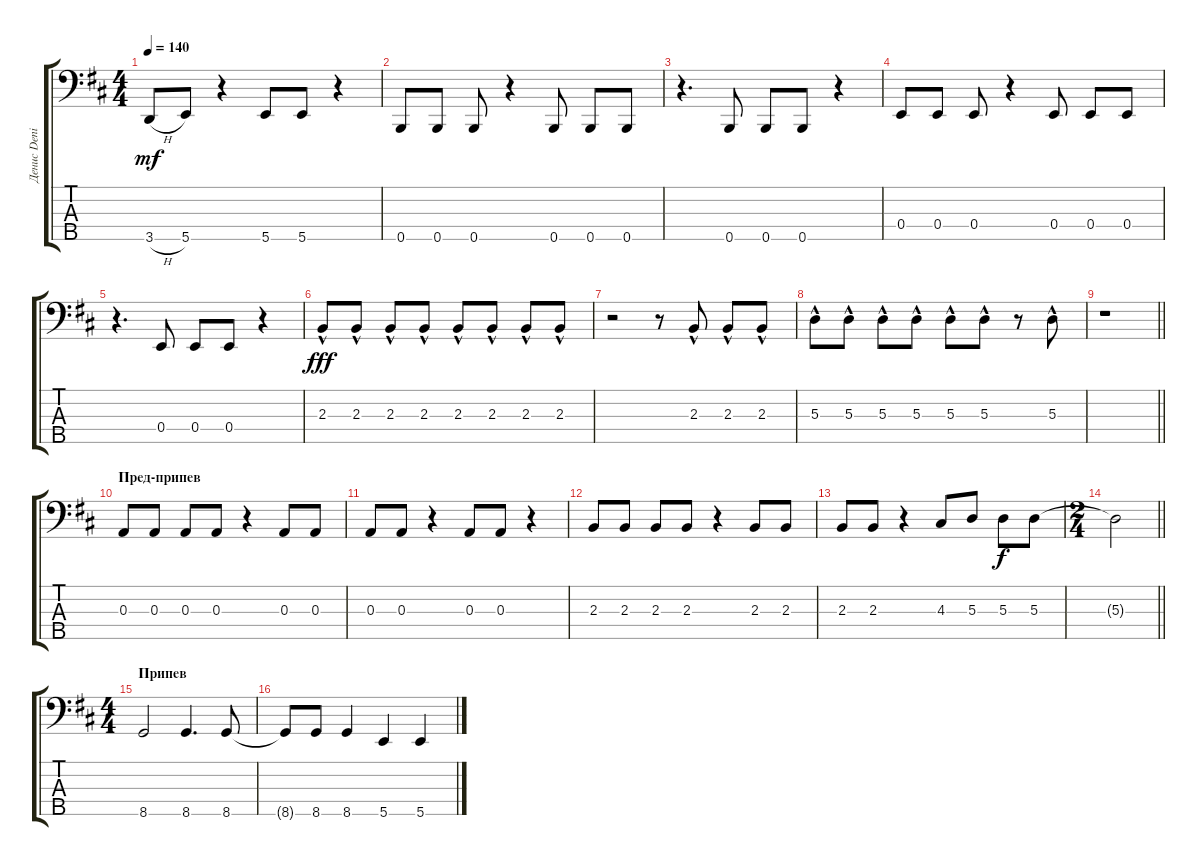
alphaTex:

\track ("Денис Denis Киченко" "Денис Deni") {instrument electricbasspick}
\staff {score tabs}
\tuning (G2 D2 A1 E1 B0) {hide}
\ts (4 4)
\tempo 140
\clef f4
\ks bminor
3.5{h}.8{dy mf} 5.5.8 r.4 5.5.8 5.5.8 r.4 |
0.5.8 0.5.8 0.5.8 r.4 0.5.8 0.5.8 0.5.8 |
r.4{d} 0.5.8 0.5.8 0.5.8 r.4 |
0.4.8 0.4.8 0.4.8 r.4 0.4.8 0.4.8 0.4.8 |
r.4{d} 0.4.8 0.4.8 0.4.8 r.4 |
2.3{hac}.8{dy fff} 2.3{hac}.8 2.3{hac}.8 2.3{hac}.8 2.3{hac}.8 2.3{hac}.8 2.3{hac}.8 2.3{hac}.8 |
r.2 r.8 2.3{hac}.8 2.3{hac}.8 2.3{hac}.8 |
5.3{hac}.8 5.3{hac}.8 5.3{hac}.8 5.3{hac}.8 5.3{hac}.8 5.3{hac}.8 r.8 5.3{hac}.8 |
\barLineRight lightlight
r.1 |
\section ("" "Пред-припев")
0.3.8 0.3.8 0.3.8 0.3.8 r.4 0.3.8 0.3.8 |
0.3.8 0.3.8 r.4 0.3.8 0.3.8 r.4 |
2.3.8 2.3.8 2.3.8 2.3.8 r.4 2.3.8 2.3.8 |
2.3.8 2.3.8 r.4 4.3.8 5.3.8 5.3.8{dy f} 5.3.8 |
\ts (2 4)
\barLineRight lightlight
5.3{t}.2 |
\ts (4 4)
\section ("" "Припев")
8.5.2 8.5.4{d} 8.5.8 |
8.5{t}.8 8.5.8 8.5.4 5.5.4 5.5.4
